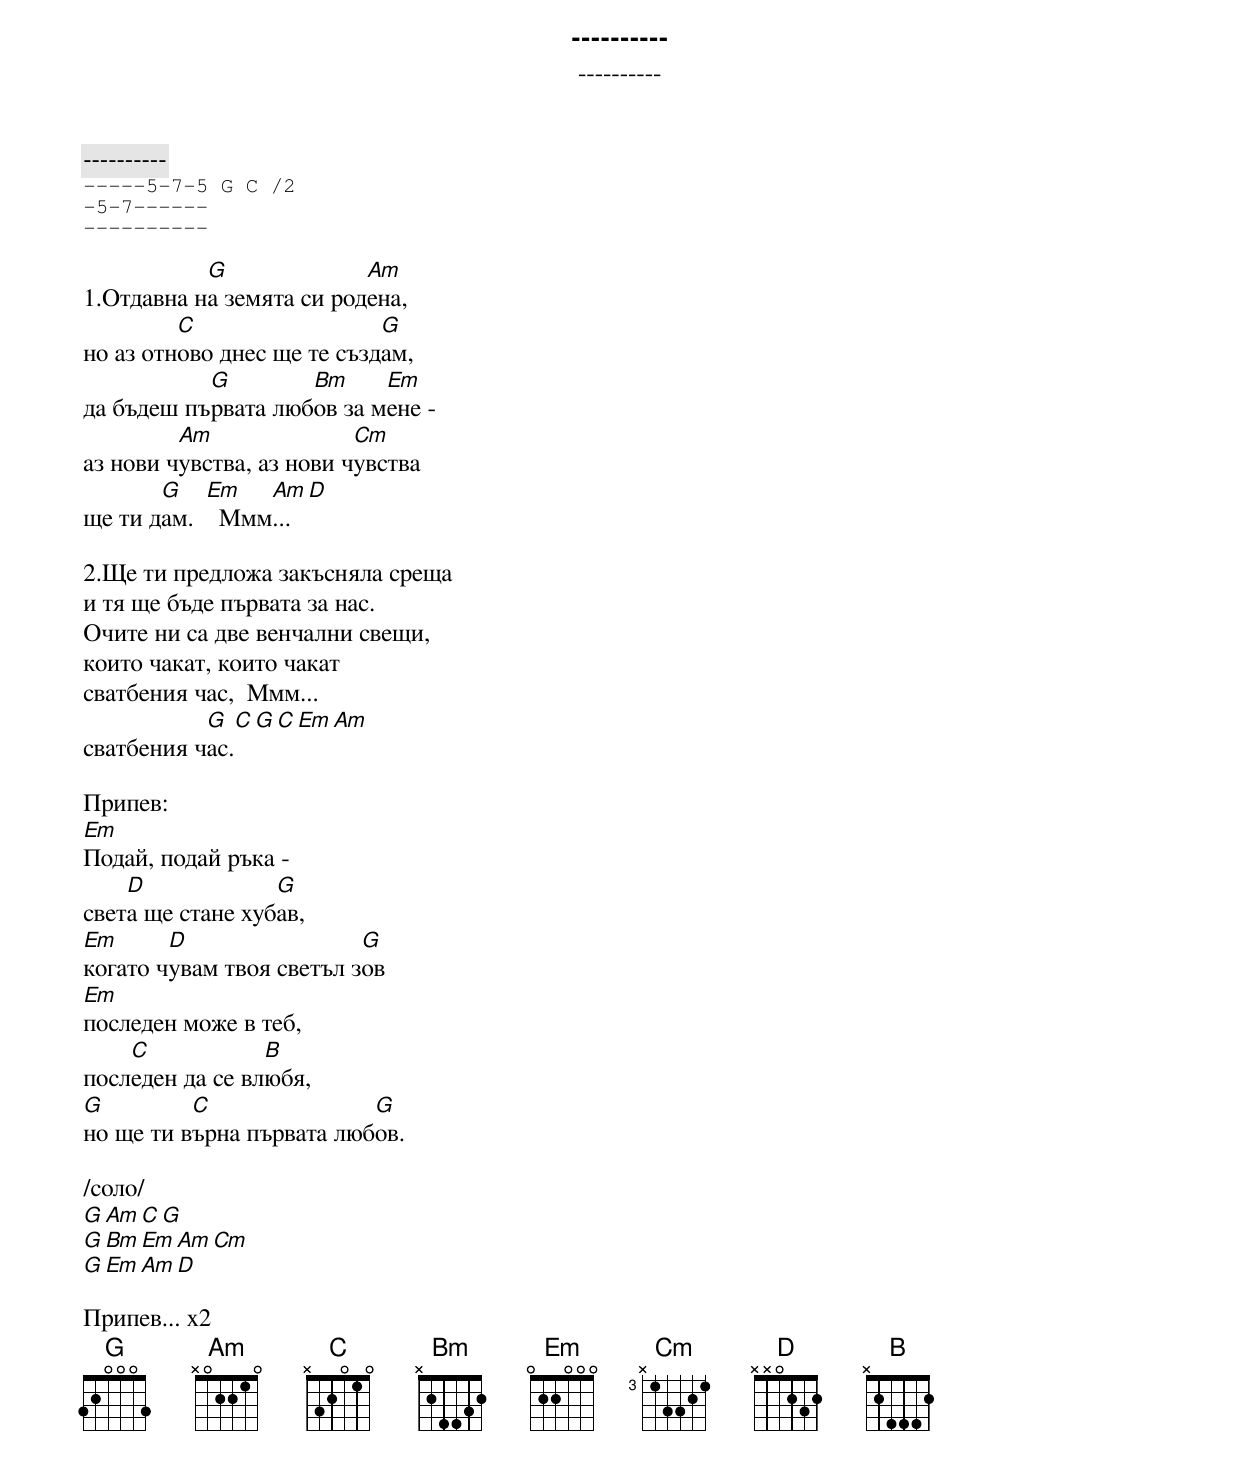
----------
----------
----------
-----5-7-5 G C /2
-5-7------
----------

           G              Am
1.Отдавна на земята си родена,
         C                  G
но аз отново днес ще те създам,
           G        Bm     Em
да бъдеш първата любов за мене -
         Am               Cm
аз нови чувства, аз нови чувства
       G    Em   Am   D
ще ти дам.    Ммм...

2.Ще ти предложа закъсняла среща
и тя ще бъде първата за нас.
Очите ни са две венчални свещи,
които чакат, които чакат
сватбения час,  Ммм...
           G    C     G C  Em Am
сватбения час.

Припев:
Em
Подай, подай ръка -
    D             G
света ще стане хубав,
Em      D                 G
когато чувам твоя светъл зов
Em
последен може в теб,
    C            B
последен да се влюбя,
G         C               G
но ще ти върна първата любов.

/соло/
G  Am  C  G
G Bm Em  Am Cm
G Em Am D

Припев... x2
